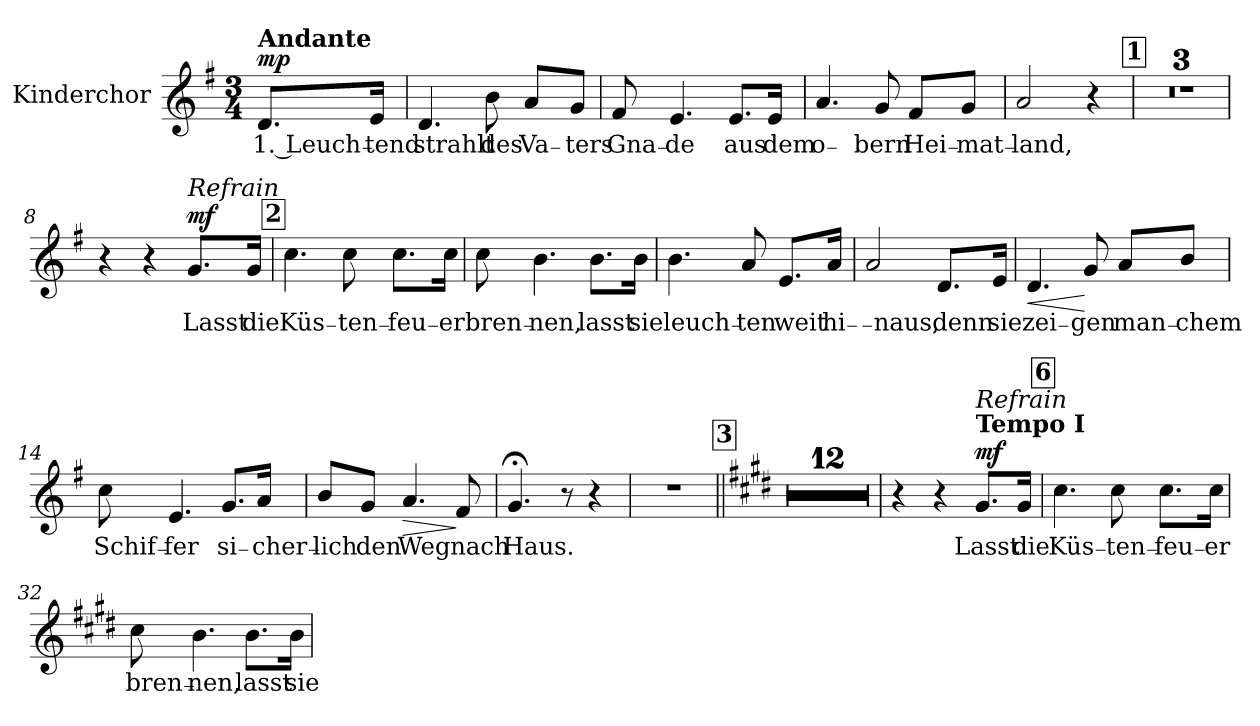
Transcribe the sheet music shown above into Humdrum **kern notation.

**kern	**text	**dynam
*part1	*part1	*part1
*staff1	*staff1	*staff1
*I"Kinderchor	*	*
*clefG2	*	*
*k[f#]	*	*
*G:	*	*
*M3/4	*	*
=	=	=
!LO:TX:a:B:t=Andante	!	!
!	!LO:LY:b	!LO:DY:a
8.d/L	1. Leuch₋	mp
!	!LO:LY:b	!
16e/Jk	tend	.
=1	=1	=1
!	!LO:LY:b	!
4.d/	strahlt	.
!	!LO:LY:b	!
8b\	des	.
!	!LO:LY:b	!
8a/L	Va₋	.
!	!LO:LY:b	!
8g/J	ters	.
=2	=2	=2
!	!LO:LY:b	!
8f#/	Gna₋	.
!	!LO:LY:b	!
4.e/	de	.
!	!LO:LY:b	!
8.e/L	aus	.
!	!LO:LY:b	!
16e/Jk	dem	.
=3	=3	=3
!	!LO:LY:b	!
4.a/	o₋	.
!	!LO:LY:b	!
8g/	bern	.
!	!LO:LY:b	!
8f#/L	Hei₋	.
!	!LO:LY:b	!
8g/J	mat₋	.
=4	=4	=4
!	!LO:LY:b	!
2a/	land,	.
4r	.	.
!!LO:LB:g=z
!!LO:REH:place=s1:a:B:fs=10.5:t=1
=5	=5	=5
2.r	.	.
=6	=6	=6
2.r	.	.
=7	=7	=7
2.r	.	.
=8	=8	=8
4r	.	.
4r	.	.
!LO:TX:a:i:t=Refrain	!	!
!	!LO:LY:b	!LO:DY:a
8.g/L	Lasst	mf
!	!LO:LY:b	!
16g/Jk	die	.
!!LO:REH:place=s1:a:B:fs=10.5:t=2
=9	=9	=9
!	!LO:LY:b	!
4.cc\	Küs₋	.
!	!LO:LY:b	!
8cc\	ten₋	.
!	!LO:LY:b	!
8.cc\L	feu₋	.
!	!LO:LY:b	!
16cc\Jk	er	.
=10	=10	=10
!	!LO:LY:b	!
8cc\	bren₋	.
!	!LO:LY:b	!
4.b\	nen,	.
!	!LO:LY:b	!
8.b\L	lasst	.
!	!LO:LY:b	!
16b\Jk	sie	.
=11	=11	=11
!	!LO:LY:b	!
4.b\	leuch₋	.
!	!LO:LY:b	!
8a/	ten	.
!	!LO:LY:b	!
8.e/L	weit	.
!	!LO:LY:b	!
16a/Jk	hi₋	.
!!LO:LB:g=z
=12	=12	=12
!	!LO:LY:b	!
2a/	₋naus,	.
!	!LO:LY:b	!
8.d/L	denn	.
!	!LO:LY:b	!
16e/Jk	sie	.
=13	=13	=13
!	!LO:LY:b	!LO:HP:b
4.d/	zei₋	<
!	!LO:LY:b	!
8g/	gen	[
!	!LO:LY:b	!
8a/L	man₋	.
!	!LO:LY:b	!
8b/J	chem	.
=14	=14	=14
!	!LO:LY:b	!
8cc\	Schif₋	.
!	!LO:LY:b	!
4.e/	fer	.
!	!LO:LY:b	!
8.g/L	si₋	.
!	!LO:LY:b	!
16a/Jk	cher₋	.
=15	=15	=15
!	!LO:LY:b	!
8b/L	lich	.
!	!LO:LY:b	!
8g/J	den	.
!	!LO:LY:b	!LO:HP:b
4.a/	Weg	>
!	!LO:LY:b	!
8f#/	nach	]
=16	=16	=16
!	!LO:LY:b	!
4.g;/	Haus.	.
8r	.	.
4r	.	.
!!LO:LB:g=z
=17	=17	=17
2.r	.	.
!!LO:REH:place=s1:a:B:fs=10.5:t=3
=18||	=18||	=18||
*k[f#c#g#d#]	*	*
*E:	*	*
2.r	.	.
=19	=19	=19
2.r	.	.
=20	=20	=20
2.r	.	.
=21	=21	=21
2.r	.	.
!!LO:REH:place=s1:a:B:fs=10.5:t=4
=22	=22	=22
2.r	.	.
=23	=23	=23
2.r	.	.
=24	=24	=24
2.r	.	.
=25	=25	=25
2.r	.	.
!!LO:REH:place=s1:a:B:fs=10.5:t=5
=26	=26	=26
*k[f#]	*	*
*G:	*	*
2.r	.	.
=27	=27	=27
2.r	.	.
=28	=28	=28
2.r	.	.
=29	=29	=29
2.r	.	.
=30	=30	=30
4r	.	.
4r	.	.
!LO:TX:a:B:t=Tempo I	!	!
!LO:TX:a:i:t=Refrain	!	!
!	!LO:LY:b	!LO:DY:a
8.g/L	Lasst	mf
!	!LO:LY:b	!
16g/Jk	die	.
!!LO:LB:g=z
!!LO:REH:place=s1:a:B:fs=10.5:t=6
=31	=31	=31
!	!LO:LY:b	!
4.cc\	Küs₋	.
!	!LO:LY:b	!
8cc\	ten₋	.
!	!LO:LY:b	!
8.cc\L	feu₋	.
!	!LO:LY:b	!
16cc\Jk	er	.
=32	=32	=32
!	!LO:LY:b	!
8cc\	bren₋	.
!	!LO:LY:b	!
4.b\	nen,	.
!	!LO:LY:b	!
8.b\L	lasst	.
!	!LO:LY:b	!
16b\Jk	sie	.
=	=	=
*-	*-	*-
